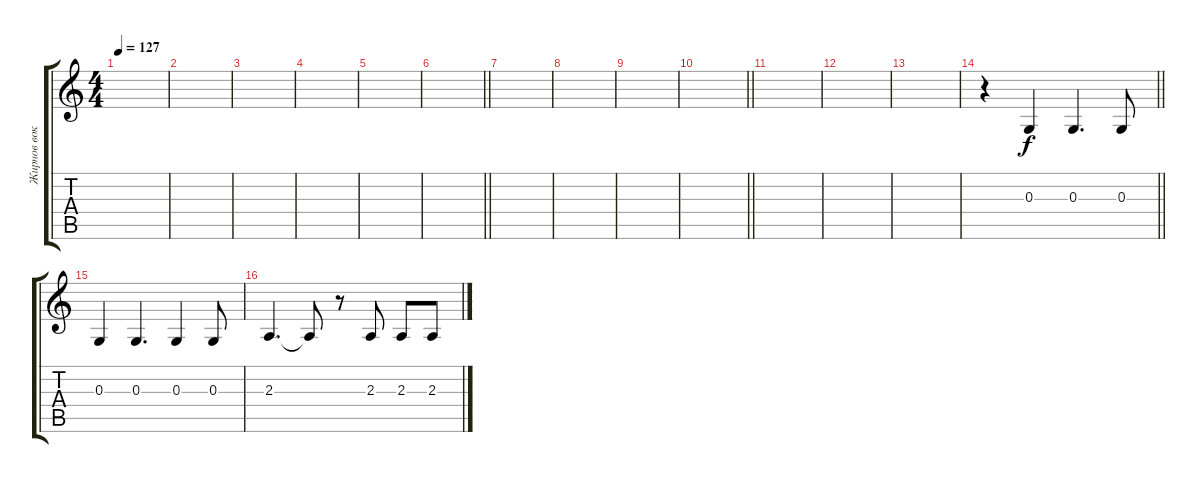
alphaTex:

\track ("Жирнов вокал" "Жирнов вок") {instrument baritonesax}
\staff {score tabs}
\tuning (E4 B3 G3 D3 A2 E2) {hide}
\ts (4 4)
\tempo 127
\clef g2
\ks c
|
|
|
|
|
\barLineRight lightlight
|
|
|
|
\barLineRight lightlight
|
|
|
|
\barLineRight lightlight
r.4 0.3.4 0.3.4{d} 0.3.8 |
0.3.4 0.3.4{d} 0.3.4 0.3.8 |
2.3.4{d} 2.3{t}.8 r.8 2.3.8 2.3.8 2.3.8
